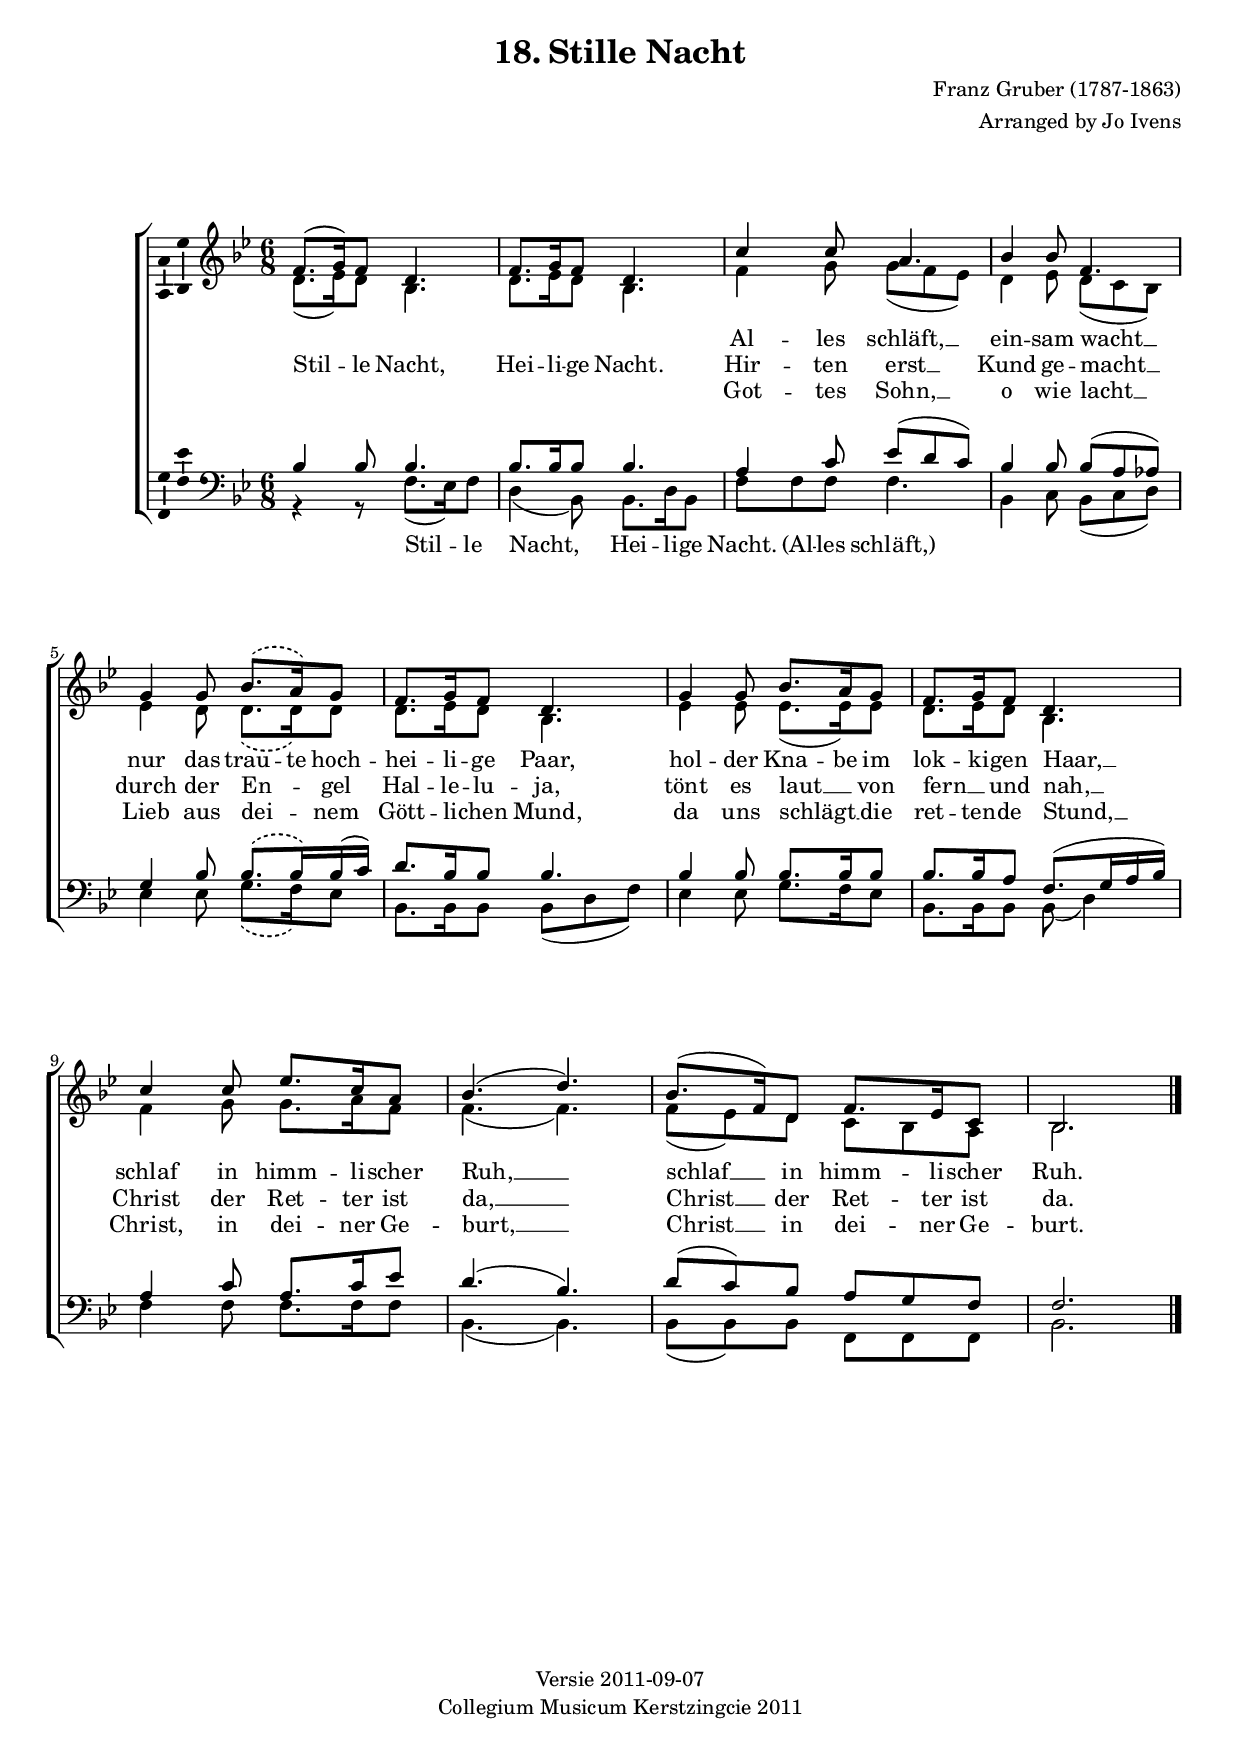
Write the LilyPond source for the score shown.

\version "2.12.3"
\version "2.12.3"

% Enter the notes for each voice. Normally I'd do that in \relative
% mode, but in this case I was adapting someone else's version of Stille
% Nacht.
%
% (Relative mode is basically this: instead of specifying the absolute
% octave for each note, assume that each new note is the one at most a
% fourth removed from the preceding one. If you're jumping a quint or
% more, use ' or , to adjust the note's octave upwards/downwards.)

soprano = { 
  \time 6/8 
  \key bes \major 

  f'8.( g'16) f'8 d'4. | 
  f'8. g'16 f'8 d'4. |   
  c''4 c''8 a'4. |       
  % Structurally neatest to have a system linebreak after 'einsam
  % wacht', although it makes the note spacing of the last line a bit
  % stretched.
  bes'4 bes'8 f'4. |     \break

  % Abuse phrasing slur: it doesn't affect lyrics
  \phrasingSlurDashed
  g'4 g'8 bes'8.\( a'16\) g'8 |
  f'8. g'16 f'8 d'4. |
  g'4 g'8 bes'8. a'16 g'8 |
  f'8. g'16 f'8 d'4. |

  c''4 c''8 ees''8. c''16 a'8 |
  bes'4.( d''4.) |
  bes'8.( f'16) d'8 f'8. ees'16 c'8 |
  bes2. |
  \bar "|."
}

alto = {
  \key bes \major
  d'8.( ees'16) d'8 bes4. |
  d'8. ees'16 d'8 bes4. |
  f'4 g'8 g'8( f'8 ees'8) |
  d'4 ees'8 d'8( c'8 bes8) |
          
  % Abuse phrasing slur: it doesn't affect lyrics
  \phrasingSlurDashed
  ees'4 d'8 d'8.\( d'16\) d'8 |
  d'8. ees'16 d'8 bes4. |
  ees'4 ees'8 ees'8.( ees'16) ees'8 |
  d'8. ees'16 d'8 bes4. |

  f'4 g'8 g'8. a'16 f'8 |
  f'4.( f'4.) |
  f'8( ees'8) d'8 c'8 bes8 a8 |
  bes2. |
  \bar "|."
}

% Normally, enter the dynamics (\p, \pp, \<\! etc) inside a voice
% (either all of them, or just the soprano); in this case, though, I've
% entered them separately to be able to put them on their own line
% between the staves
dynamics = {
  s8.\p s16 s2 
  s8.\pp s16 s2 
  s4\p s2 
  s4\pp s2

  s2. 
  s8. s16\> s8\! s4.
  s4 s8 s8.\< s16 s8\!
  s8 s8\> s8\! s4.

  s2. 
  s4.\< s4.\! 
  s8.\> s16 s8 s8 s8 s8\!
  s2.
}

tenor = {
  \key bes \major 
  \clef "treble_8"
  bes4 bes8 bes4. |
  bes8. bes16 bes8 bes4. |
  a4 c'8 ees'8( d'8 c'8) |
  bes4 bes8 bes8( a8 as8) |

  % Abuse phrasing slur: it doesn't affect lyrics
  \phrasingSlurDashed
  g4 bes8 bes8.\( bes16\) bes16( c'16) |
  d'8. bes16 bes8 bes4. |
  bes4 bes8 bes8. bes16 bes8 |
  bes8. bes16 a8 f8.( g16 a16 bes16) |

  a4 c'8 a8. c'16 ees'8 |
  d'4.( bes4.) |
  d'8( c'8) bes8 a8 g8 f8 |
  f2. |
  \bar "|."
}

bass = {
  \key bes \major 
  \clef bass
  r4 r8 f8.( ees16) f8 |
  d4( bes,8) bes,8. d16 bes,8 |
  f8 f8 f8 f4. |
  bes,4 c8 bes,8( c8 d8) |

  % Abuse phrasing slur: it doesn't affect lyrics
  \phrasingSlurDashed
  ees4 ees8 g8.\( f16\) ees8 |
  bes,8. bes,16 bes,8 bes,8( d8 f8) |
  ees4 ees8 g8. f16 ees8 |
  bes,8. bes,16 bes,8 bes,8( d4) |

  f4 f8 f8. f16 f8 |
  bes,4. ( bes,4. ) |
  bes,8( bes,8) bes,8 f,8 f,8 f,8 |
  bes,2. |
  \bar "|."
}

% Done entering the notes.
% Enter the verses in \lyricmode. `--` to separate syllables (syllable
% line is drawn automatically iff there is space); `__` to request an
% extender line; _ to make a syllable last an extra note. (Normally a
% syllable lasts for one note, or one melismata.)

verseOne = \lyricmode {
  % Skip 7 notes
  \repeat unfold 7 { \skip 1 }
  Al -- les schläft, __
  ein -- sam 
    % 'wacht' should line up to its note with its left edge, instead of
    % with its middle.
    \once \override LyricText #'self-alignment-X = #-1
    wacht __
  nur das trau -- te hoch --
  hei -- li -- ge Paar,
  hol -- der Kna -- be im 
  lok -- ki -- gen 
    \once \override LyricText #'self-alignment-X = #-1
    Haar, __
  schlaf in himm -- li -- scher 
  Ruh, __
  schlaf __ in himm -- li -- scher
  Ruh.
}

verseTwo = \lyricmode {
  Stil -- le Nacht,
  Hei -- li -- ge Nacht.
  Hir -- ten erst __
  Kund ge -- 
    \once \override LyricText #'self-alignment-X = #-1
    macht __
  durch der En -- _ gel 
  Hal -- le -- lu -- ja,
  tönt es laut __ _ von 
  fern __ _ und 
    \once \override LyricText #'self-alignment-X = #-1
    nah, __
  Christ der Ret -- ter ist
  da, __
  Christ __ der Ret -- ter ist
  da.
}

verseThree = \lyricmode {
  % Skip 7 notes
  \repeat unfold 7 { \skip 1 }
  Got -- tes Sohn, __
  o wie 
    \once \override LyricText #'self-alignment-X = #-1
    lacht __
  Lieb aus dei -- _ nem
  Gött -- li -- chen Mund,
  da uns schlägt __ _ die 
  ret -- ten -- de 
    \once \override LyricText #'self-alignment-X = #-1
    Stund, __
  Christ, in dei -- ner Ge -- 
  burt, __
  Christ __ in dei -- ner Ge --
  burt.
}

bold = { % italic
  \override Lyrics.LyricText #'font-series = #'bold
}


verseOneNL = \lyricmode {
  Stil -- le nacht, hei -- li -- ge nacht.
  Dav -- ids zoon, __
  lang ver -- 
    \once \override LyricText #'self-alignment-X = #-1
    wacht, __
  die mil -- joe -- nen eens 
  za -- li -- gen zal,
  wordt ge -- bo -- ren in 
  Beth -- le -- hems 
    \once \override LyricText #'self-alignment-X = #-1
    stal. __
  Hij, der schep -- se -- len 
  Heer, __
  Hij, __ der schep -- se -- len 
  Heer.
}

verseTwoNL = \lyricmode {
  Hulp -- loos kind, "hei_" -- _ lig kind,
  dat zo trouw __ 
  zon -- daars 
    \once \override LyricText #'self-alignment-X = #-1
    mint. __
  Ook voor mij hebt g’u
  rijk -- dom ont -- zegd,
  wordt g’op stro en in 
  doe -- ken ge -- 
    \once \override LyricText #'self-alignment-X = #-1
    legd. __
  Leer m’u dan -- ken daar -- 
  voor, __
  "leer mij" u dan -- ken daar -- 
  voor.
}

verseThreeNL = \lyricmode {
  Stil -- le nacht, hei -- li -- ge nacht,
  Vreed’ en heil __
  wordt ge -- 
    \once \override LyricText #'self-alignment-X = #-1
    bracht, __
  aan een we -- reld, ver -- 
  lo -- ren in schuld.
  Gods be -- lof -- te wordt 
  heer -- lijk ver --
    \once \override LyricText #'self-alignment-X = #-1
    vuld.
  A -- men! Go -- de zij eer,
  A -- men! Go -- de zij eer.
}

% The basses briefly do their own thing at the start. Let's give them
% their own line of lyrics.
verseOneBass = \lyricmode {
  Stil -- le Nacht,
  Hei -- li -- ge Nacht.
  "(Al" -- les "schläft,)"
}

verseOneBassNL = \lyricmode {
  Stil -- le nacht,
  hei -- li -- ge nacht.
  Da -- vids zoon,
}


nummer = "18."

\header {
  title = \markup { \nummer "Stille Nacht" }
  composer = "Franz Gruber (1787-1863)"
  arranger = "Arranged by Jo Ivens"
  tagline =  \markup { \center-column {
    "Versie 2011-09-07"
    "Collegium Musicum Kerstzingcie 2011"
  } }
}

#(set-global-staff-size 18)

\score {
  \new ChoirStaff <<
    \new Dynamics { \dynamics }
    \new Staff = "Upper" <<
      \new Voice = "vSoprano" { 
        % Move sopranos' ambitus a bit to the right of the altos'.
        \override Ambitus #'X-offset = #2.0
        % voiceOne has its note stems pointing upwards
        \voiceOne \soprano 
      }
      \new Voice = "vAlto" { \voiceTwo \alto }
    >>

    \new Lyrics \lyricsto "vSoprano" { \verseOne }
    \new Lyrics \lyricsto "vSoprano" { \verseTwo }
    \new Lyrics \lyricsto "vSoprano" { \verseThree }

    \new Staff = "lower" <<
      \new Voice = "vTenor" { 
        \override Ambitus #'X-offset = #2.0
        \voiceOne \tenor 
    }
      \new Voice = "vBass" { \voiceTwo \bass }
    >>
      \new Lyrics \lyricsto "vBass" { \verseOneBass }
  >>

  \layout { 
    \context { \Voice
      \consists "Ambitus_engraver"
    }
    \context { \Staff 
      \override VerticalAxisGroup #'minimum-Y-extent = #'(-2 . 2)
    }
    \context { \Lyrics 
      \override VerticalAxisGroup #'Y-extent = #'(-0.1 . 0.1)
      \override VerticalAxisGroup #'minimum-Y-extent = #'(0 . 0)
    }
    \context {
      \ChoirStaff
      \accepts Dynamics
    }
    % define Dynamics context
    \context {
      \type "Engraver_group"
      \name Dynamics
      \alias Voice
      \consists "Output_property_engraver"
      \consists "Piano_pedal_engraver"
      \consists "Script_engraver"
      \consists "New_dynamic_engraver"
      \consists "Dynamic_align_engraver"
      \consists "Text_engraver"
      \consists "Skip_event_swallow_translator"
      \consists "Axis_group_engraver"

      pedalSustainStrings = #'("Ped." "*Ped." "*")
      pedalUnaCordaStrings = #'("una corda" "" "tre corde")
      \override DynamicLineSpanner #'Y-offset = #0
      \override TextScript #'font-size = #2
      \override TextScript #'font-shape = #'italic
      \override VerticalAxisGroup #'minimum-Y-extent = #'(-1 . 1)
    }
    % modify PianoStaff context to accept Dynamics context
  }
}
